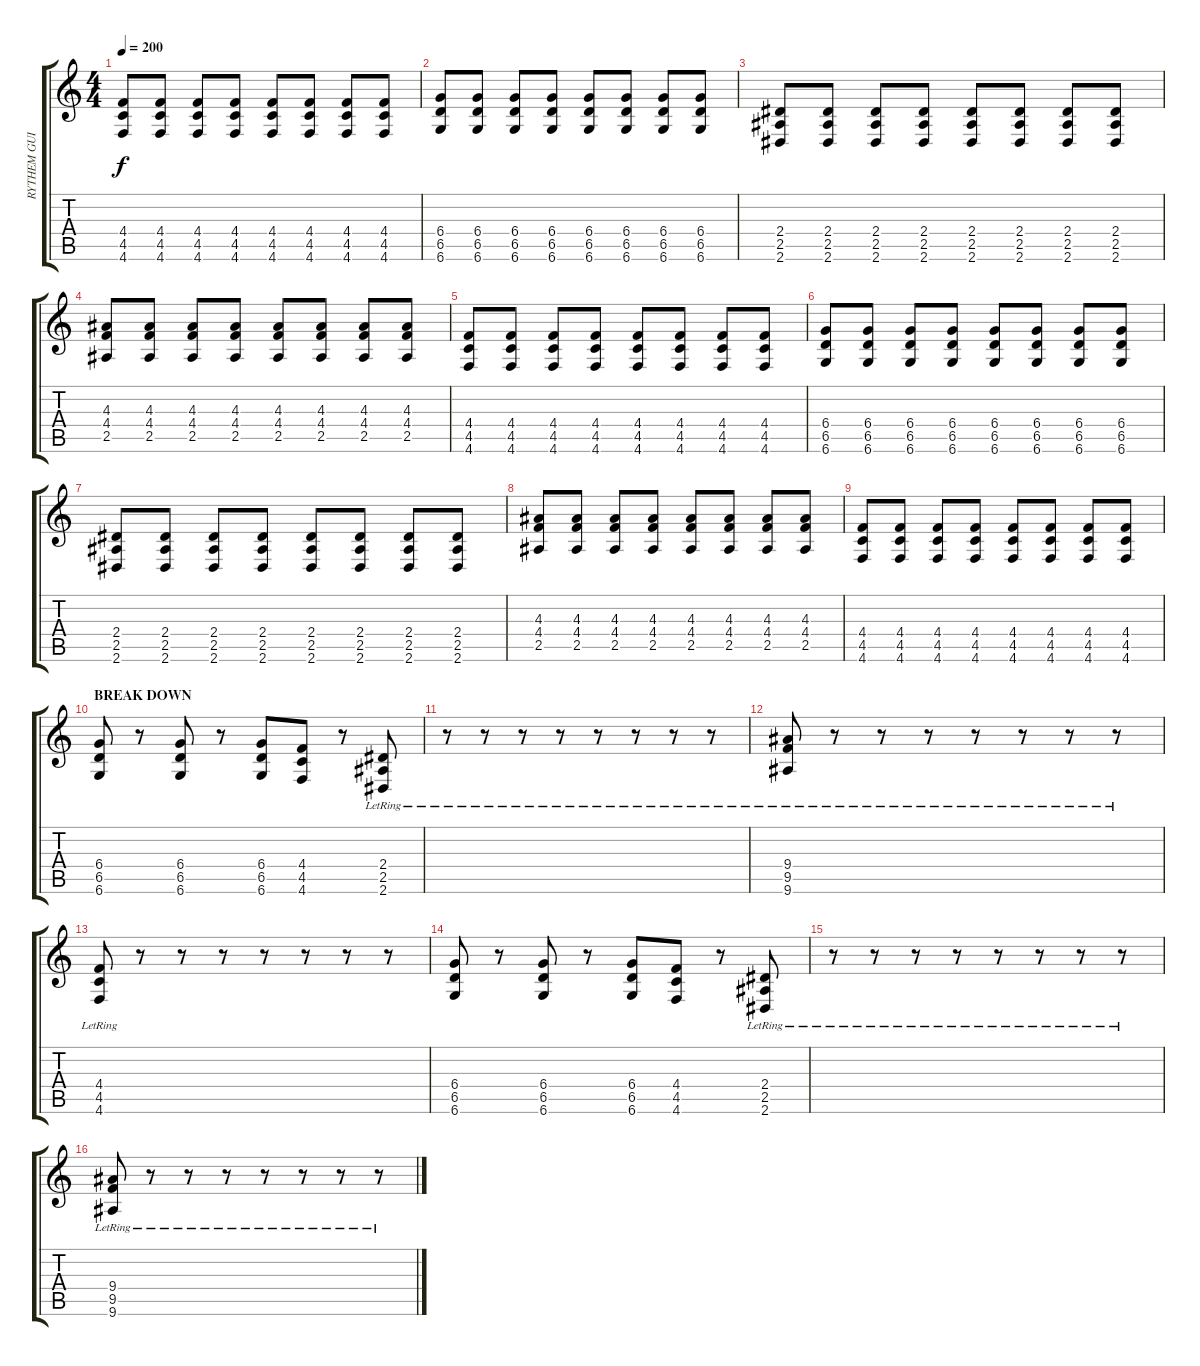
\track ("RYTHEM GUITAR" "RYTHEM GUI") {instrument distortionguitar}
\staff {score tabs}
\tuning (Eb4 Bb3 Gb3 Db3 Ab2 Db2) {hide}
\ts (4 4)
\tempo 200
\clef g2
\ks c
(4.4 4.5 4.6).8{dy f} (4.4 4.5 4.6).8 (4.4 4.5 4.6).8 (4.4 4.5 4.6).8 (4.4 4.5 4.6).8 (4.4 4.5 4.6).8 (4.4 4.5 4.6).8 (4.4 4.5 4.6).8 |
(6.4 6.5 6.6).8 (6.4 6.5 6.6).8 (6.4 6.5 6.6).8 (6.4 6.5 6.6).8 (6.4 6.5 6.6).8 (6.4 6.5 6.6).8 (6.4 6.5 6.6).8 (6.4 6.5 6.6).8 |
(2.4 2.5 2.6).8 (2.4 2.5 2.6).8 (2.4 2.5 2.6).8 (2.4 2.5 2.6).8 (2.4 2.5 2.6).8 (2.4 2.5 2.6).8 (2.4 2.5 2.6).8 (2.4 2.5 2.6).8 |
(4.3 4.4 2.5).8 (4.3 4.4 2.5).8 (4.3 4.4 2.5).8 (4.3 4.4 2.5).8 (4.3 4.4 2.5).8 (4.3 4.4 2.5).8 (4.3 4.4 2.5).8 (4.3 4.4 2.5).8 |
(4.4 4.5 4.6).8 (4.4 4.5 4.6).8 (4.4 4.5 4.6).8 (4.4 4.5 4.6).8 (4.4 4.5 4.6).8 (4.4 4.5 4.6).8 (4.4 4.5 4.6).8 (4.4 4.5 4.6).8 |
(6.4 6.5 6.6).8 (6.4 6.5 6.6).8 (6.4 6.5 6.6).8 (6.4 6.5 6.6).8 (6.4 6.5 6.6).8 (6.4 6.5 6.6).8 (6.4 6.5 6.6).8 (6.4 6.5 6.6).8 |
(2.4 2.5 2.6).8 (2.4 2.5 2.6).8 (2.4 2.5 2.6).8 (2.4 2.5 2.6).8 (2.4 2.5 2.6).8 (2.4 2.5 2.6).8 (2.4 2.5 2.6).8 (2.4 2.5 2.6).8 |
(4.3 4.4 2.5).8 (4.3 4.4 2.5).8 (4.3 4.4 2.5).8 (4.3 4.4 2.5).8 (4.3 4.4 2.5).8 (4.3 4.4 2.5).8 (4.3 4.4 2.5).8 (4.3 4.4 2.5).8 |
(4.4 4.5 4.6).8 (4.4 4.5 4.6).8 (4.4 4.5 4.6).8 (4.4 4.5 4.6).8 (4.4 4.5 4.6).8 (4.4 4.5 4.6).8 (4.4 4.5 4.6).8 (4.4 4.5 4.6).8 |
\section ("" "BREAK DOWN")
(6.4 6.5 6.6).8 r.8 (6.4 6.5 6.6).8 r.8 (6.4 6.5 6.6).8 (4.4 4.5 4.6).8 r.8 (2.4{lr} 2.5{lr} 2.6{lr}).8 |
r.8 r.8 r.8 r.8 r.8 r.8 r.8 r.8 |
(9.4{lr} 9.5{lr} 9.6{lr}).8 r.8 r.8 r.8 r.8 r.8 r.8 r.8 |
(4.4{lr} 4.5{lr} 4.6{lr}).8 r.8 r.8 r.8 r.8 r.8 r.8 r.8 |
(6.4 6.5 6.6).8 r.8 (6.4 6.5 6.6).8 r.8 (6.4 6.5 6.6).8 (4.4 4.5 4.6).8 r.8 (2.4{lr} 2.5{lr} 2.6{lr}).8 |
r.8 r.8 r.8 r.8 r.8 r.8 r.8 r.8 |
(9.4{lr} 9.5{lr} 9.6{lr}).8 r.8 r.8 r.8 r.8 r.8 r.8 r.8
